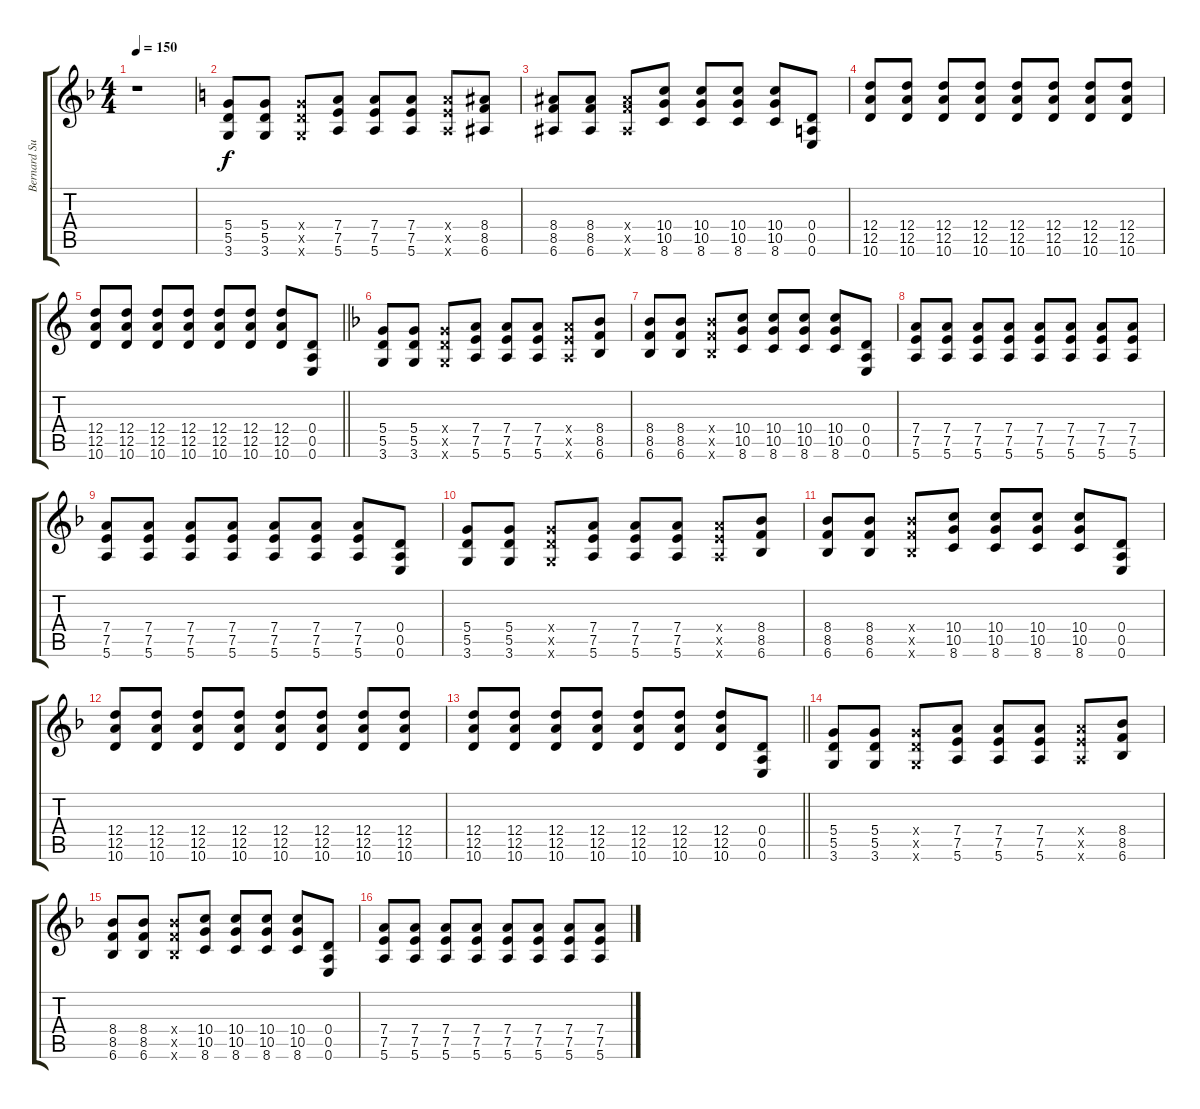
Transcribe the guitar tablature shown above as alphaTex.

\track ("Bernard Sumner (Guitar)" "Bernard Su") {instrument distortionguitar}
\staff {score tabs}
\tuning (E4 B3 G3 D3 A2 E2) {hide}
\ts (4 4)
\tempo 150
\clef g2
\ks f
r.1{dy f} |
\ks c
(5.4 5.5 3.6).8 (5.4 5.5 3.6).8 (5.4{x} 5.5{x} 3.6{x}).8 (7.4 7.5 5.6).8 (7.4 7.5 5.6).8 (7.4 7.5 5.6).8 (7.4{x} 7.5{x} 5.6{x}).8 (8.4 8.5 6.6).8 |
(8.4 8.5 6.6).8 (8.4 8.5 6.6).8 (8.4{x} 8.5{x} 6.6{x}).8 (10.4 10.5 8.6).8 (10.4 10.5 8.6).8 (10.4 10.5 8.6).8 (10.4 10.5 8.6).8 (0.4 0.5 0.6).8 |
(12.4 12.5 10.6).8 (12.4 12.5 10.6).8 (12.4 12.5 10.6).8 (12.4 12.5 10.6).8 (12.4 12.5 10.6).8 (12.4 12.5 10.6).8 (12.4 12.5 10.6).8 (12.4 12.5 10.6).8 |
\barLineRight lightlight
(12.4 12.5 10.6).8 (12.4 12.5 10.6).8 (12.4 12.5 10.6).8 (12.4 12.5 10.6).8 (12.4 12.5 10.6).8 (12.4 12.5 10.6).8 (12.4 12.5 10.6).8 (0.4 0.5 0.6).8 |
\ks f
(5.4 5.5 3.6).8 (5.4 5.5 3.6).8 (5.4{x} 5.5{x} 3.6{x}).8 (7.4 7.5 5.6).8 (7.4 7.5 5.6).8 (7.4 7.5 5.6).8 (7.4{x} 7.5{x} 5.6{x}).8 (8.4 8.5 6.6).8 |
(8.4 8.5 6.6).8 (8.4 8.5 6.6).8 (8.4{x} 8.5{x} 6.6{x}).8 (10.4 10.5 8.6).8 (10.4 10.5 8.6).8 (10.4 10.5 8.6).8 (10.4 10.5 8.6).8 (0.4 0.5 0.6).8 |
(7.4 7.5 5.6).8 (7.4 7.5 5.6).8 (7.4 7.5 5.6).8 (7.4 7.5 5.6).8 (7.4 7.5 5.6).8 (7.4 7.5 5.6).8 (7.4 7.5 5.6).8 (7.4 7.5 5.6).8 |
(7.4 7.5 5.6).8 (7.4 7.5 5.6).8 (7.4 7.5 5.6).8 (7.4 7.5 5.6).8 (7.4 7.5 5.6).8 (7.4 7.5 5.6).8 (7.4 7.5 5.6).8 (0.4 0.5 0.6).8 |
(5.4 5.5 3.6).8 (5.4 5.5 3.6).8 (5.4{x} 5.5{x} 3.6{x}).8 (7.4 7.5 5.6).8 (7.4 7.5 5.6).8 (7.4 7.5 5.6).8 (7.4{x} 7.5{x} 5.6{x}).8 (8.4 8.5 6.6).8 |
(8.4 8.5 6.6).8 (8.4 8.5 6.6).8 (8.4{x} 8.5{x} 6.6{x}).8 (10.4 10.5 8.6).8 (10.4 10.5 8.6).8 (10.4 10.5 8.6).8 (10.4 10.5 8.6).8 (0.4 0.5 0.6).8 |
(12.4 12.5 10.6).8 (12.4 12.5 10.6).8 (12.4 12.5 10.6).8 (12.4 12.5 10.6).8 (12.4 12.5 10.6).8 (12.4 12.5 10.6).8 (12.4 12.5 10.6).8 (12.4 12.5 10.6).8 |
\barLineRight lightlight
(12.4 12.5 10.6).8 (12.4 12.5 10.6).8 (12.4 12.5 10.6).8 (12.4 12.5 10.6).8 (12.4 12.5 10.6).8 (12.4 12.5 10.6).8 (12.4 12.5 10.6).8 (0.4 0.5 0.6).8 |
(5.4 5.5 3.6).8 (5.4 5.5 3.6).8 (5.4{x} 5.5{x} 3.6{x}).8 (7.4 7.5 5.6).8 (7.4 7.5 5.6).8 (7.4 7.5 5.6).8 (7.4{x} 7.5{x} 5.6{x}).8 (8.4 8.5 6.6).8 |
(8.4 8.5 6.6).8 (8.4 8.5 6.6).8 (8.4{x} 8.5{x} 6.6{x}).8 (10.4 10.5 8.6).8 (10.4 10.5 8.6).8 (10.4 10.5 8.6).8 (10.4 10.5 8.6).8 (0.4 0.5 0.6).8 |
(7.4 7.5 5.6).8 (7.4 7.5 5.6).8 (7.4 7.5 5.6).8 (7.4 7.5 5.6).8 (7.4 7.5 5.6).8 (7.4 7.5 5.6).8 (7.4 7.5 5.6).8 (7.4 7.5 5.6).8
